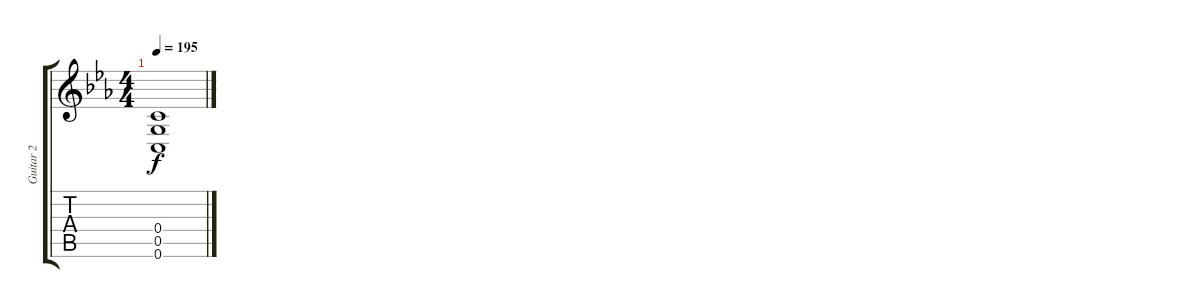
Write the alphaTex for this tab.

\track ("Guitar 2" "Guitar 2") {instrument distortionguitar}
\staff {score tabs}
\tuning (D4 A3 F3 C3 G2 C2) {hide}
\ts (4 4)
\tempo 195
\clef g2
\ks cminor
(0.4 0.5 0.6).1{dy f}
